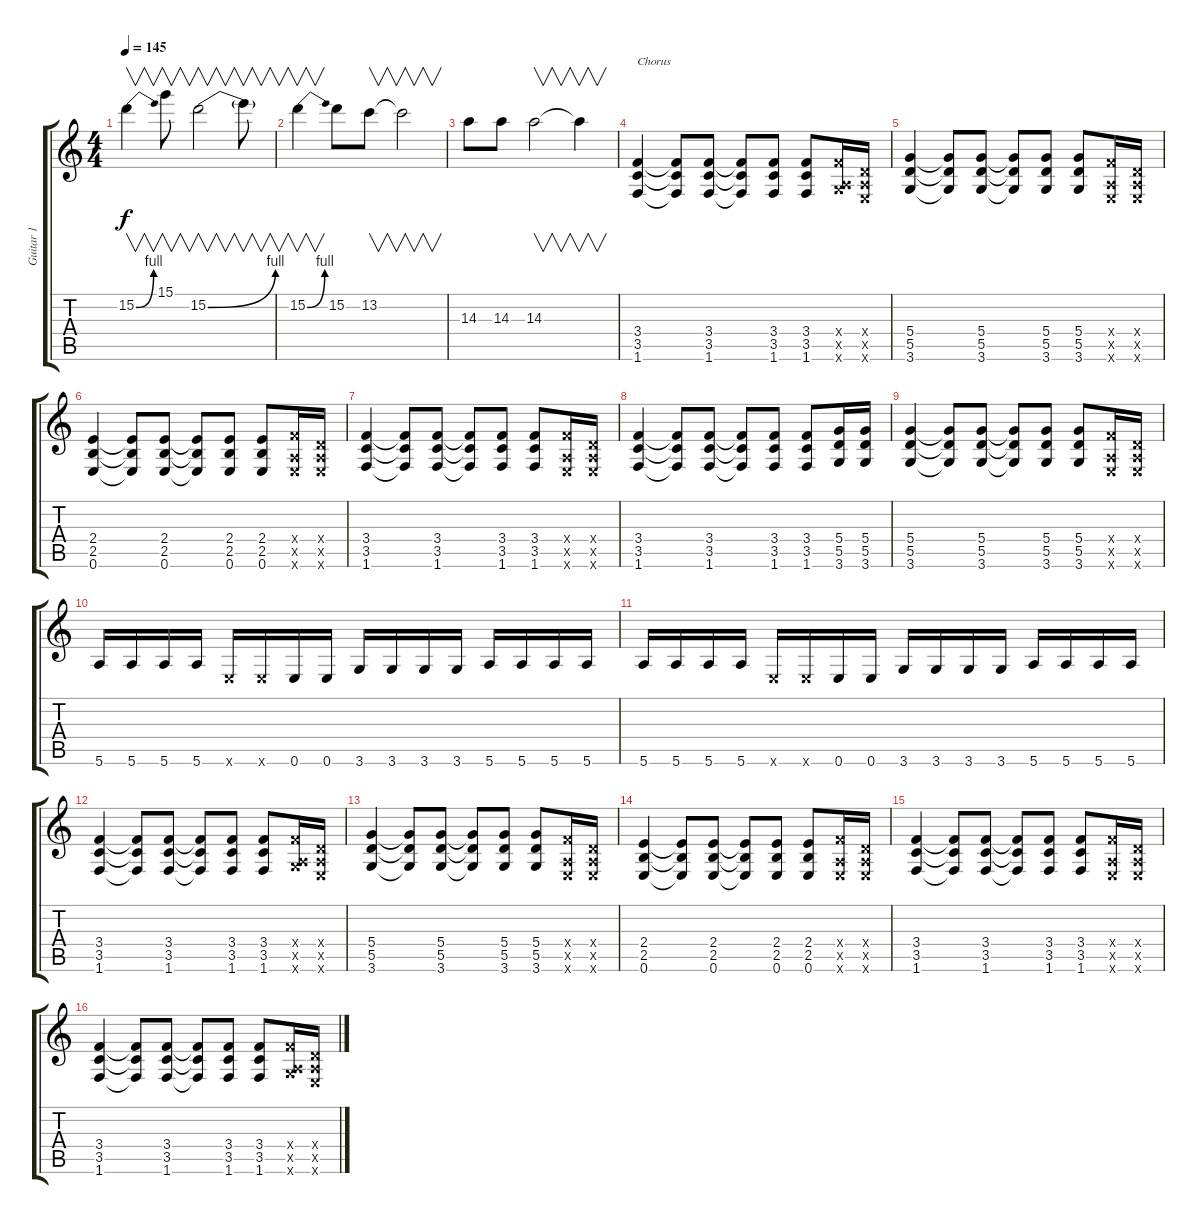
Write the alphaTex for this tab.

\track ("Guitar 1" "Guitar 1") {instrument distortionguitar}
\staff {score tabs}
\tuning (E4 B3 G3 D3 A2 E2) {hide}
\ts (4 4)
\tempo 145
\clef g2
\ks c
15.2{be (bend 0 0 60 4)}.4{v dy f} 15.1.8{v} 15.2{be (bend 0 0 60 4)}.2{v} 15.2{t}.8{v} |
15.2{be (bend 0 0 60 4)}.4{v} 15.2.8 13.2.8{v} 13.2{t}.2{v} |
14.3.8 14.3.8 14.3.2{v} 14.3{t}.4{v} |
(3.4 3.5 1.6).4{txt "Chorus"} (3.4{t} 3.5{t} 1.6{t}).8 (3.4 3.5 1.6).8 (3.4{t} 3.5{t} 1.6{t}).8 (3.4 3.5 1.6).8 (3.4 3.5 1.6).8 (3.4{x} 0.5{x} 3.6{x}).16 (0.4{x} 0.5{x} 0.6{x}).16 |
(5.4 5.5 3.6).4 (5.4{t} 5.5{t} 3.6{t}).8 (5.4 5.5 3.6).8 (5.4{t} 5.5{t} 3.6{t}).8 (5.4 5.5 3.6).8 (5.4 5.5 3.6).8 (3.4{x} 0.5{x} 0.6{x}).16 (0.4{x} 0.5{x} 0.6{x}).16 |
(2.4 2.5 0.6).4 (2.4{t} 2.5{t} 0.6{t}).8 (2.4 2.5 0.6).8 (2.4{t} 2.5{t} 0.6{t}).8 (2.4 2.5 0.6).8 (2.4 2.5 0.6).8 (3.4{x} 0.5{x} 0.6{x}).16 (0.4{x} 0.5{x} 0.6{x}).16 |
(3.4 3.5 1.6).4 (3.4{t} 3.5{t} 1.6{t}).8 (3.4 3.5 1.6).8 (3.4{t} 3.5{t} 1.6{t}).8 (3.4 3.5 1.6).8 (3.4 3.5 1.6).8 (3.4{x} 0.5{x} 0.6{x}).16 (0.4{x} 0.5{x} 0.6{x}).16 |
(3.4 3.5 1.6).4 (3.4{t} 3.5{t} 1.6{t}).8 (3.4 3.5 1.6).8 (3.4{t} 3.5{t} 1.6{t}).8 (3.4 3.5 1.6).8 (3.4 3.5 1.6).8 (5.4 5.5 3.6).16 (5.4 5.5 3.6).16 |
(5.4 5.5 3.6).4 (5.4{t} 5.5{t} 3.6{t}).8 (5.4 5.5 3.6).8 (5.4{t} 5.5{t} 3.6{t}).8 (5.4 5.5 3.6).8 (5.4 5.5 3.6).8 (3.4{x} 0.5{x} 0.6{x}).16 (0.4{x} 0.5{x} 0.6{x}).16 |
5.6.16 5.6.16 5.6.16 5.6.16 0.6{x}.16 0.6{x}.16 0.6.16 0.6.16 3.6.16 3.6.16 3.6.16 3.6.16 5.6.16 5.6.16 5.6.16 5.6.16 |
5.6.16 5.6.16 5.6.16 5.6.16 0.6{x}.16 0.6{x}.16 0.6.16 0.6.16 3.6.16 3.6.16 3.6.16 3.6.16 5.6.16 5.6.16 5.6.16 5.6.16 |
(3.4 3.5 1.6).4 (3.4{t} 3.5{t} 1.6{t}).8 (3.4 3.5 1.6).8 (3.4{t} 3.5{t} 1.6{t}).8 (3.4 3.5 1.6).8 (3.4 3.5 1.6).8 (3.4{x} 0.5{x} 3.6{x}).16 (0.4{x} 0.5{x} 0.6{x}).16 |
(5.4 5.5 3.6).4 (5.4{t} 5.5{t} 3.6{t}).8 (5.4 5.5 3.6).8 (5.4{t} 5.5{t} 3.6{t}).8 (5.4 5.5 3.6).8 (5.4 5.5 3.6).8 (3.4{x} 0.5{x} 0.6{x}).16 (0.4{x} 0.5{x} 0.6{x}).16 |
(2.4 2.5 0.6).4 (2.4{t} 2.5{t} 0.6{t}).8 (2.4 2.5 0.6).8 (2.4{t} 2.5{t} 0.6{t}).8 (2.4 2.5 0.6).8 (2.4 2.5 0.6).8 (3.4{x} 0.5{x} 0.6{x}).16 (0.4{x} 0.5{x} 0.6{x}).16 |
(3.4 3.5 1.6).4 (3.4{t} 3.5{t} 1.6{t}).8 (3.4 3.5 1.6).8 (3.4{t} 3.5{t} 1.6{t}).8 (3.4 3.5 1.6).8 (3.4 3.5 1.6).8 (3.4{x} 0.5{x} 0.6{x}).16 (0.4{x} 0.5{x} 0.6{x}).16 |
(3.4 3.5 1.6).4 (3.4{t} 3.5{t} 1.6{t}).8 (3.4 3.5 1.6).8 (3.4{t} 3.5{t} 1.6{t}).8 (3.4 3.5 1.6).8 (3.4 3.5 1.6).8 (3.4{x} 0.5{x} 3.6{x}).16 (0.4{x} 0.5{x} 0.6{x}).16
